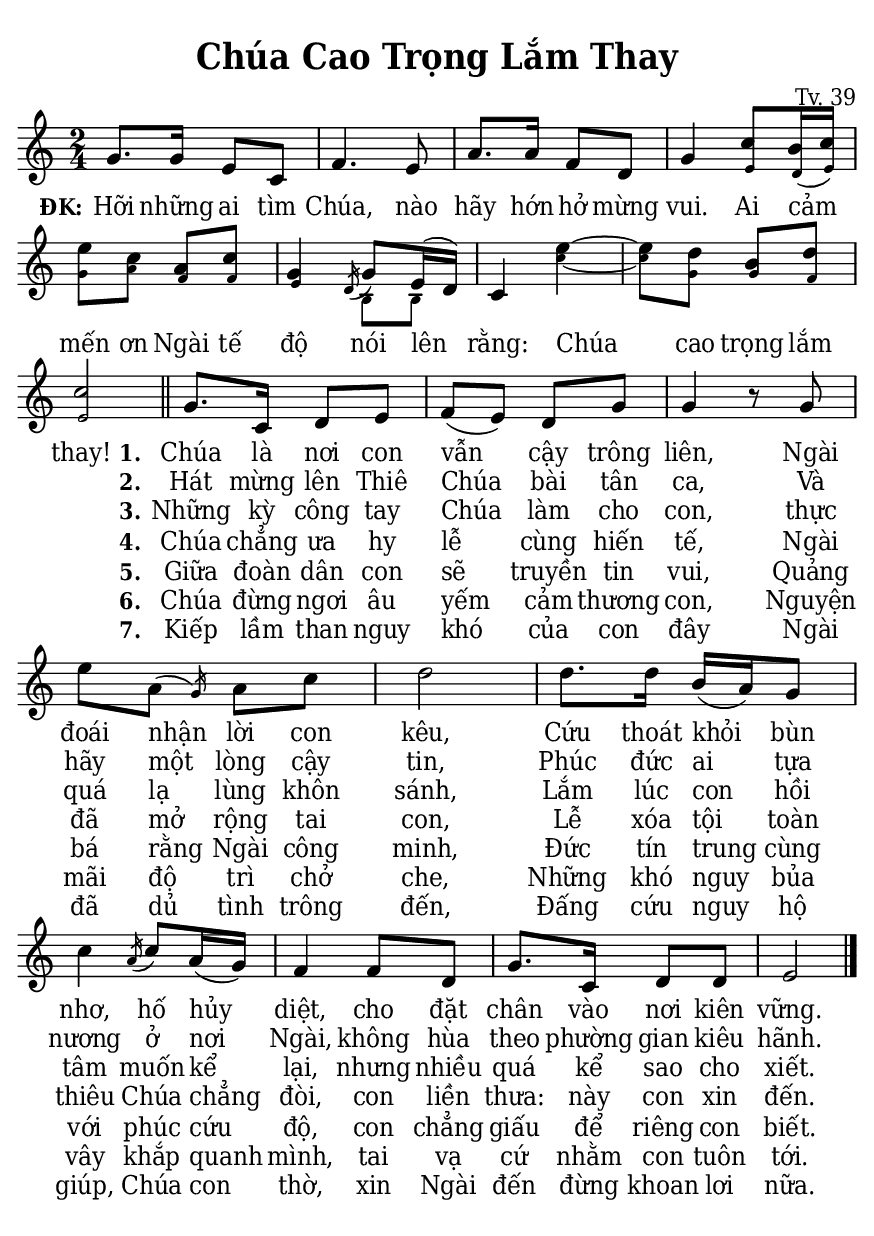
% Cài đặt chung\
\version "2.22.1"
\include "english.ly"

\header {
  title = "Chúa Cao Trọng Lắm Thay"
  composer = "Tv. 39"
  %arranger = "Lm. Kim Long"
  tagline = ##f
}

% Nhạc phiên khúc
nhacPhienKhucSop = \relative c'' {
  g8. g16 e8 c |
  f4. e8 |
  a8. a16 f8 d |
  g4 c8 b16 (c) |
  e8 c a c |
  g4 \slashedGrace { d16 _( } g8) e16 (d) |
  c4 e' ~ |
  e8 d b d |
  c2 \bar "||"
  
  g8. c,16 d8 e |
  f (e) d g |
  g4 r8 g |
  e'
  \afterGrace a,8 ({
    \override Flag.stroke-style = #"grace"
    g16)}
  \revert Flag.stroke-style
  a8 c |
  d2 |
  d8. d16 b (a) g8 |
  c4 \slashedGrace { a16 ( } c8) a16 (g) |
  f4 f8 d |
  g8. c,16 d8 d |
  e2 \bar "|."
}

nhacPhienKhucAlto = \relative c'' {
  g8. g16 e8 c |
  f4. e8 |
  a8. a16 f8 d |
  g4 e8 d16 (e) |
  g8 a f f |
  e4 b8 b |
  c4 c' ~ |
  c8 g g f |
  e2
}

% Lời phiên khúc
loiPhienKhucSop = \lyrics {
  \set stanza = "ĐK:"
  Hỡi những ai tìm Chúa,
  nào hãy hớn hở mừng vui.
  Ai cảm mến ơn Ngài tế độ nói lên rằng:
  Chúa cao trọng lắm thay!
  <<
    {
      \set stanza = "1."
      Chúa là nơi con vẫn cậy trông liên,
      Ngài đoái nhận lời con kêu,
      Cứu thoát khỏi bùn nhơ, hố hủy diệt,
      cho đặt chân vào nơi kiên vững.
    }
    \new Lyrics {
	    \set associatedVoice = "beSop"
	    \set stanza = "2."
	    Hát mừng lên Thiê Chúa bài tân ca,
	    Và hãy một lòng cậy tin,
	    Phúc đức ai tựa nương ở nơi Ngài,
	    không hùa theo phường gian kiêu hãnh.
    }
    \new Lyrics {
	    \set associatedVoice = "beSop"
	    \set stanza = "3."
	    Những kỳ công tay Chúa làm cho con,
	    thực quá lạ lùng khôn sánh,
	    Lắm lúc con hồi tâm muốn kể lại,
	    nhưng nhiều quá kể sao cho xiết.
    }
    \new Lyrics {
	    \set associatedVoice = "beSop"
	    \set stanza = "4."
	    Chúa chẳng ưa hy lễ cùng hiến tế,
	    Ngài đã mở rộng tai con,
	    Lễ xóa tội toàn thiêu Chúa chẳng đòi,
	    con liền thưa: này con xin đến.
    }
    \new Lyrics {
	    \set associatedVoice = "beSop"
	    \set stanza = "5."
	    Giữa đoàn dân con sẽ truyền tin vui,
	    Quảng bá rằng Ngài công minh,
	    Đức tín trung cùng với phúc cứu độ,
	    con chẳng giấu để riêng con biết.
    }
    \new Lyrics {
	    \set associatedVoice = "beSop"
	    \set stanza = "6."
	    Chúa đừng ngơi âu yếm cảm thương con,
	    Nguyện mãi độ trì chở che,
	    Những khó nguy bủa vây khắp quanh mình,
	    tai vạ cứ nhằm con tuôn tới.
    }
    \new Lyrics {
	    \set associatedVoice = "beSop"
	    \set stanza = "7."
	    Kiếp lầm than nguy khó của con đây
	    Ngài đã dủ tình trông đến,
	    Đấng cứu nguy hộ giúp, Chúa con thờ,
	    xin Ngài đến đừng khoan lơi nữa.
    }
  >>
}

% Dàn trang
\paper {
  #(set-paper-size "a5")
  top-margin = 5\mm
  bottom-margin = 5\mm
  left-margin = 3\mm
  right-margin = 3\mm
  indent = #0
  #(define fonts
	 (make-pango-font-tree "Deja Vu Serif Condensed"
	 		       "Deja Vu Serif Condensed"
			       "Deja Vu Serif Condensed"
			       (/ 20 20)))
  print-page-number = ##f
  page-count = #1
}

TongNhip = {
  \key c \major \time 2/4
  \set Timing.beamExceptions = #'()
  \set Timing.baseMoment = #(ly:make-moment 1/4)
}

% Đổi kích thước nốt cho bè phụ
notBePhu =
#(define-music-function (font-size music) (number? ly:music?)
   (for-some-music
     (lambda (m)
       (if (music-is-of-type? m 'rhythmic-event)
           (begin
             (set! (ly:music-property m 'tweaks)
                   (cons `(font-size . ,font-size)
                         (ly:music-property m 'tweaks)))
             #t)
           #f))
     music)
   music)

\score {
  \new ChoirStaff <<
    \new Staff \with {
        \consists "Merge_rests_engraver"
        printPartCombineTexts = ##f
      }
      <<
      \new Voice \TongNhip \partCombine 
        \nhacPhienKhucSop
        \notBePhu -3 { \nhacPhienKhucAlto }
      \new NullVoice = beSop \nhacPhienKhucSop
      \new Lyrics \lyricsto beSop \loiPhienKhucSop
      >>
  >>
  \layout {
    %\override Staff.TimeSignature.transparent = ##t
    %\override Lyrics.LyricSpace.minimum-distance = #0.8
    \override Score.BarNumber.break-visibility = ##(#f #f #f)
    \override Score.SpacingSpanner.uniform-stretching = ##t
  } 
}
